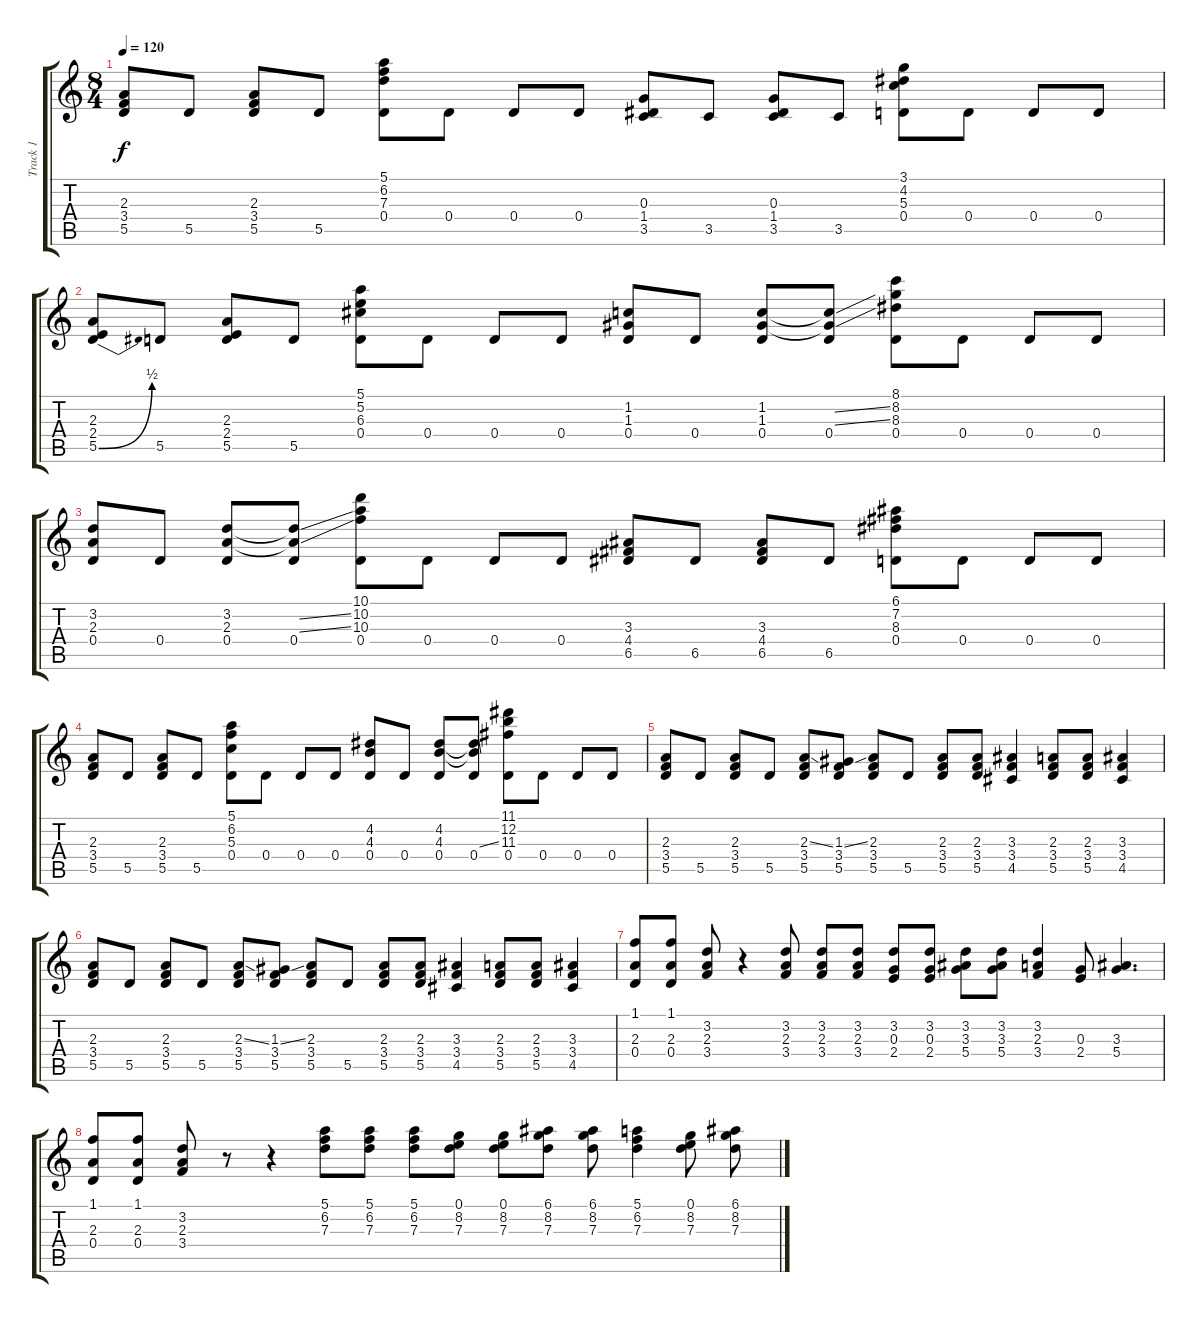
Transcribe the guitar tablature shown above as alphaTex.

\track ("Track 1" "Track 1") {instrument acousticguitarsteel}
\staff {score tabs}
\tuning (E4 B3 G3 D3 A2 E2) {hide}
\ts (8 4)
\tempo 120
\clef g2
\ks c
(2.3 3.4 5.5).8{dy f} 5.5.8 (2.3 3.4 5.5).8 5.5.8 (5.1 6.2 7.3 0.4).8 0.4.8 0.4.8 0.4.8 (0.3 1.4 3.5).8 3.5.8 (0.3 1.4 3.5).8 3.5.8 (3.1 4.2 5.3 0.4).8 0.4.8 0.4.8 0.4.8 |
(2.3 2.4 5.5{be (bend 0 0 60 2)}).8 5.5{be (hold 40 0 60 0)}.8 (2.3 2.4 5.5).8 5.5.8 (5.1 5.2 6.3 0.4).8 0.4.8 0.4.8 0.4.8 (1.2 1.3 0.4).8 0.4.8 (1.2 1.3 0.4).8 (1.2{ss t} 1.3{ss t} 0.4).8 (8.1 8.2 8.3 0.4).8 0.4.8 0.4.8 0.4.8 |
(3.2 2.3 0.4).8 0.4.8 (3.2 2.3 0.4).8 (3.2{ss t} 2.3{ss t} 0.4).8 (10.1 10.2 10.3 0.4).8 0.4.8 0.4.8 0.4.8 (3.3 4.4 6.5).8 6.5.8 (3.3 4.4 6.5).8 6.5.8 (6.1 7.2 8.3 0.4).8 0.4.8 0.4.8 0.4.8 |
(2.3 3.4 5.5).8 5.5.8 (2.3 3.4 5.5).8 5.5.8 (5.1 6.2 5.3 0.4).8 0.4.8 0.4.8 0.4.8 (4.2 4.3 0.4).8 0.4.8 (4.2 4.3 0.4).8 (4.2{t} 4.3{ss t} 0.4).8 (11.1 12.2 11.3 0.4).8 0.4.8 0.4.8 0.4.8 |
(2.3 3.4 5.5).8 5.5.8 (2.3 3.4 5.5).8 5.5.8 (2.3{ss} 3.4 5.5).8 (1.3{ss} 3.4 5.5).8 (2.3 3.4 5.5).8 5.5.8 (2.3 3.4 5.5).8 (2.3 3.4 5.5).8 (3.3 3.4 4.5).4 (2.3 3.4 5.5).8 (2.3 3.4 5.5).8 (3.3 3.4 4.5).4 |
(2.3 3.4 5.5).8 5.5.8 (2.3 3.4 5.5).8 5.5.8 (2.3{ss} 3.4 5.5).8 (1.3{ss} 3.4 5.5).8 (2.3 3.4 5.5).8 5.5.8 (2.3 3.4 5.5).8 (2.3 3.4 5.5).8 (3.3 3.4 4.5).4 (2.3 3.4 5.5).8 (2.3 3.4 5.5).8 (3.3 3.4 4.5).4 |
(1.1 2.3 0.4).8 (1.1 2.3 0.4).8 (3.2 2.3 3.4).8 r.4 (3.2 2.3 3.4).8 (3.2 2.3 3.4).8 (3.2 2.3 3.4).8 (3.2 0.3 2.4).8 (3.2 0.3 2.4).8 (3.2 3.3 5.4).8 (3.2 3.3 5.4).8 (3.2 2.3 3.4).4 (0.3 2.4).8 (3.3 5.4).4{d} |
(1.1 2.3 0.4).8 (1.1 2.3 0.4).8 (3.2 2.3 3.4).8 r.8 r.4 (5.1 6.2 7.3).8 (5.1 6.2 7.3).8 (5.1 6.2 7.3).8 (0.1 8.2 7.3).8 (0.1 8.2 7.3).8 (6.1 8.2 7.3).8 (6.1 8.2 7.3).8 (5.1 6.2 7.3).4 (0.1 8.2 7.3).8 (6.1 8.2 7.3).8
